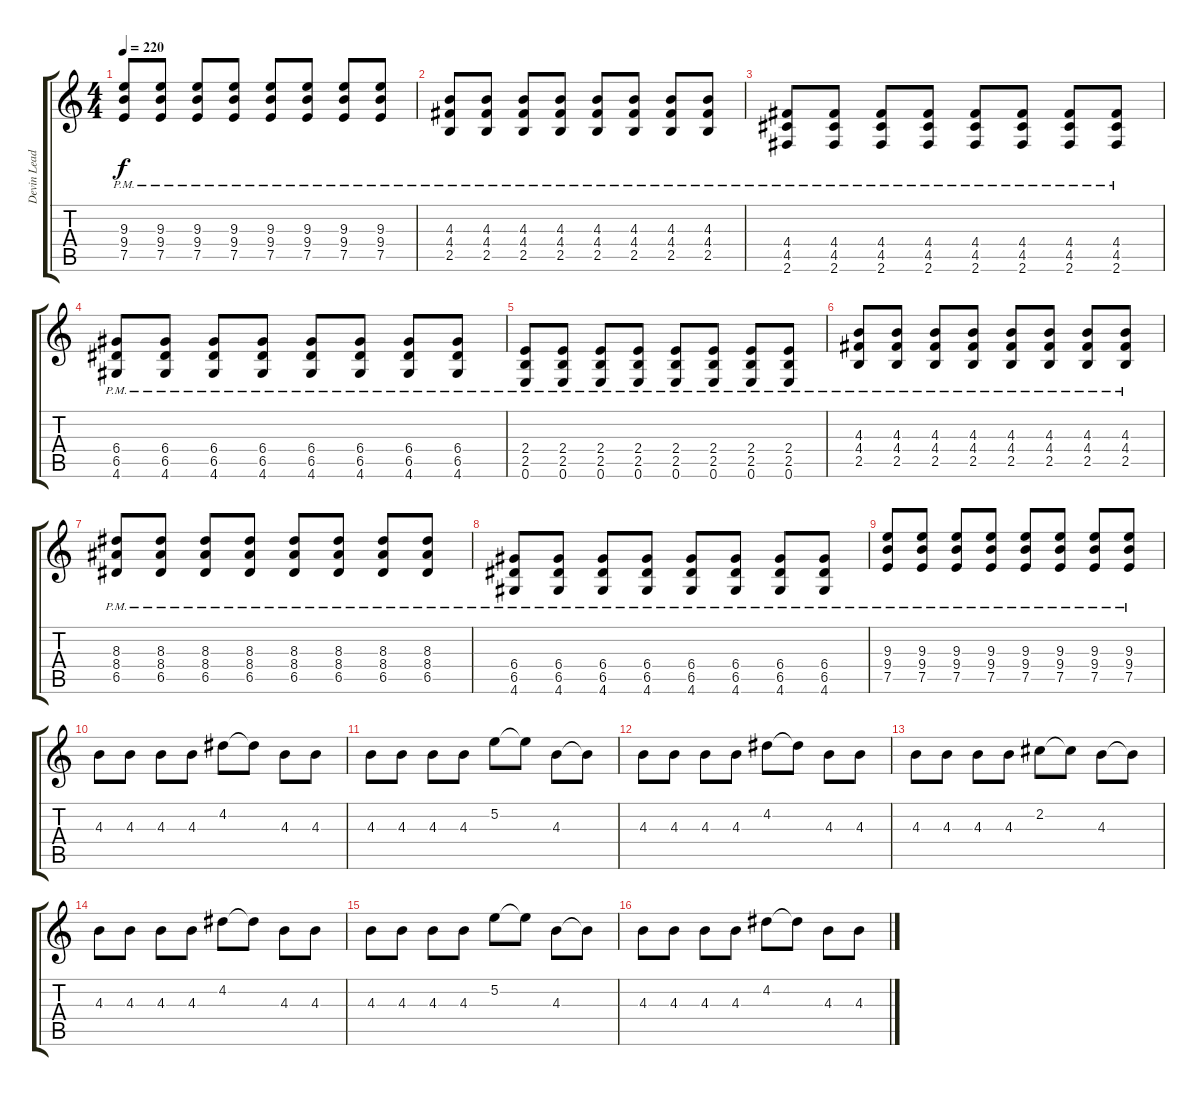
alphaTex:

\track ("Devin Lead" "Devin Lead") {instrument distortionguitar}
\staff {score tabs}
\tuning (E4 B3 G3 D3 A2 E2) {hide}
\ts (4 4)
\tempo 220
\clef g2
\ks c
(9.3{pm} 9.4{pm} 7.5{pm}).8{dy f} (9.3{pm} 9.4{pm} 7.5{pm}).8 (9.3{pm} 9.4{pm} 7.5{pm}).8 (9.3{pm} 9.4{pm} 7.5{pm}).8 (9.3{pm} 9.4{pm} 7.5{pm}).8 (9.3{pm} 9.4{pm} 7.5{pm}).8 (9.3{pm} 9.4{pm} 7.5{pm}).8 (9.3{pm} 9.4{pm} 7.5{pm}).8 |
(4.3{pm} 4.4{pm} 2.5{pm}).8 (4.3{pm} 4.4{pm} 2.5{pm}).8 (4.3{pm} 4.4{pm} 2.5{pm}).8 (4.3{pm} 4.4{pm} 2.5{pm}).8 (4.3{pm} 4.4{pm} 2.5{pm}).8 (4.3{pm} 4.4{pm} 2.5{pm}).8 (4.3{pm} 4.4{pm} 2.5{pm}).8 (4.3{pm} 4.4{pm} 2.5{pm}).8 |
(4.4{pm} 4.5{pm} 2.6{pm}).8 (4.4{pm} 4.5{pm} 2.6{pm}).8 (4.4{pm} 4.5{pm} 2.6{pm}).8 (4.4{pm} 4.5{pm} 2.6{pm}).8 (4.4{pm} 4.5{pm} 2.6{pm}).8 (4.4{pm} 4.5{pm} 2.6{pm}).8 (4.4{pm} 4.5{pm} 2.6{pm}).8 (4.4{pm} 4.5{pm} 2.6{pm}).8 |
(6.4{pm} 6.5{pm} 4.6{pm}).8 (6.4{pm} 6.5{pm} 4.6{pm}).8 (6.4{pm} 6.5{pm} 4.6{pm}).8 (6.4{pm} 6.5{pm} 4.6{pm}).8 (6.4{pm} 6.5{pm} 4.6{pm}).8 (6.4{pm} 6.5{pm} 4.6{pm}).8 (6.4{pm} 6.5{pm} 4.6{pm}).8 (6.4{pm} 6.5{pm} 4.6{pm}).8 |
(2.4{pm} 2.5{pm} 0.6{pm}).8 (2.4{pm} 2.5{pm} 0.6{pm}).8 (2.4{pm} 2.5{pm} 0.6{pm}).8 (2.4{pm} 2.5{pm} 0.6{pm}).8 (2.4{pm} 2.5{pm} 0.6{pm}).8 (2.4{pm} 2.5{pm} 0.6{pm}).8 (2.4{pm} 2.5{pm} 0.6{pm}).8 (2.4{pm} 2.5{pm} 0.6{pm}).8 |
(4.3{pm} 4.4{pm} 2.5{pm}).8 (4.3{pm} 4.4{pm} 2.5{pm}).8 (4.3{pm} 4.4{pm} 2.5{pm}).8 (4.3{pm} 4.4{pm} 2.5{pm}).8 (4.3{pm} 4.4{pm} 2.5{pm}).8 (4.3{pm} 4.4{pm} 2.5{pm}).8 (4.3{pm} 4.4{pm} 2.5{pm}).8 (4.3{pm} 4.4{pm} 2.5{pm}).8 |
(8.3{pm} 8.4{pm} 6.5{pm}).8 (8.3{pm} 8.4{pm} 6.5{pm}).8 (8.3{pm} 8.4{pm} 6.5{pm}).8 (8.3{pm} 8.4{pm} 6.5{pm}).8 (8.3{pm} 8.4{pm} 6.5{pm}).8 (8.3{pm} 8.4{pm} 6.5{pm}).8 (8.3{pm} 8.4{pm} 6.5{pm}).8 (8.3{pm} 8.4{pm} 6.5{pm}).8 |
(6.4{pm} 6.5{pm} 4.6{pm}).8 (6.4{pm} 6.5{pm} 4.6{pm}).8 (6.4{pm} 6.5{pm} 4.6{pm}).8 (6.4{pm} 6.5{pm} 4.6{pm}).8 (6.4{pm} 6.5{pm} 4.6{pm}).8 (6.4{pm} 6.5{pm} 4.6{pm}).8 (6.4{pm} 6.5{pm} 4.6{pm}).8 (6.4{pm} 6.5{pm} 4.6{pm}).8 |
(9.3{pm} 9.4{pm} 7.5{pm}).8 (9.3{pm} 9.4{pm} 7.5{pm}).8 (9.3{pm} 9.4{pm} 7.5{pm}).8 (9.3{pm} 9.4{pm} 7.5{pm}).8 (9.3{pm} 9.4{pm} 7.5{pm}).8 (9.3{pm} 9.4{pm} 7.5{pm}).8 (9.3{pm} 9.4{pm} 7.5{pm}).8 (9.3{pm} 9.4{pm} 7.5{pm}).8 |
4.3.8 4.3.8 4.3.8 4.3.8 4.2.8 4.2{t}.8 4.3.8 4.3.8 |
4.3.8 4.3.8 4.3.8 4.3.8 5.2.8 5.2{t}.8 4.3.8 4.3{t}.8 |
4.3.8 4.3.8 4.3.8 4.3.8 4.2.8 4.2{t}.8 4.3.8 4.3.8 |
4.3.8 4.3.8 4.3.8 4.3.8 2.2.8 2.2{t}.8 4.3.8 4.3{t}.8 |
4.3.8 4.3.8 4.3.8 4.3.8 4.2.8 4.2{t}.8 4.3.8 4.3.8 |
4.3.8 4.3.8 4.3.8 4.3.8 5.2.8 5.2{t}.8 4.3.8 4.3{t}.8 |
4.3.8 4.3.8 4.3.8 4.3.8 4.2.8 4.2{t}.8 4.3.8 4.3.8
